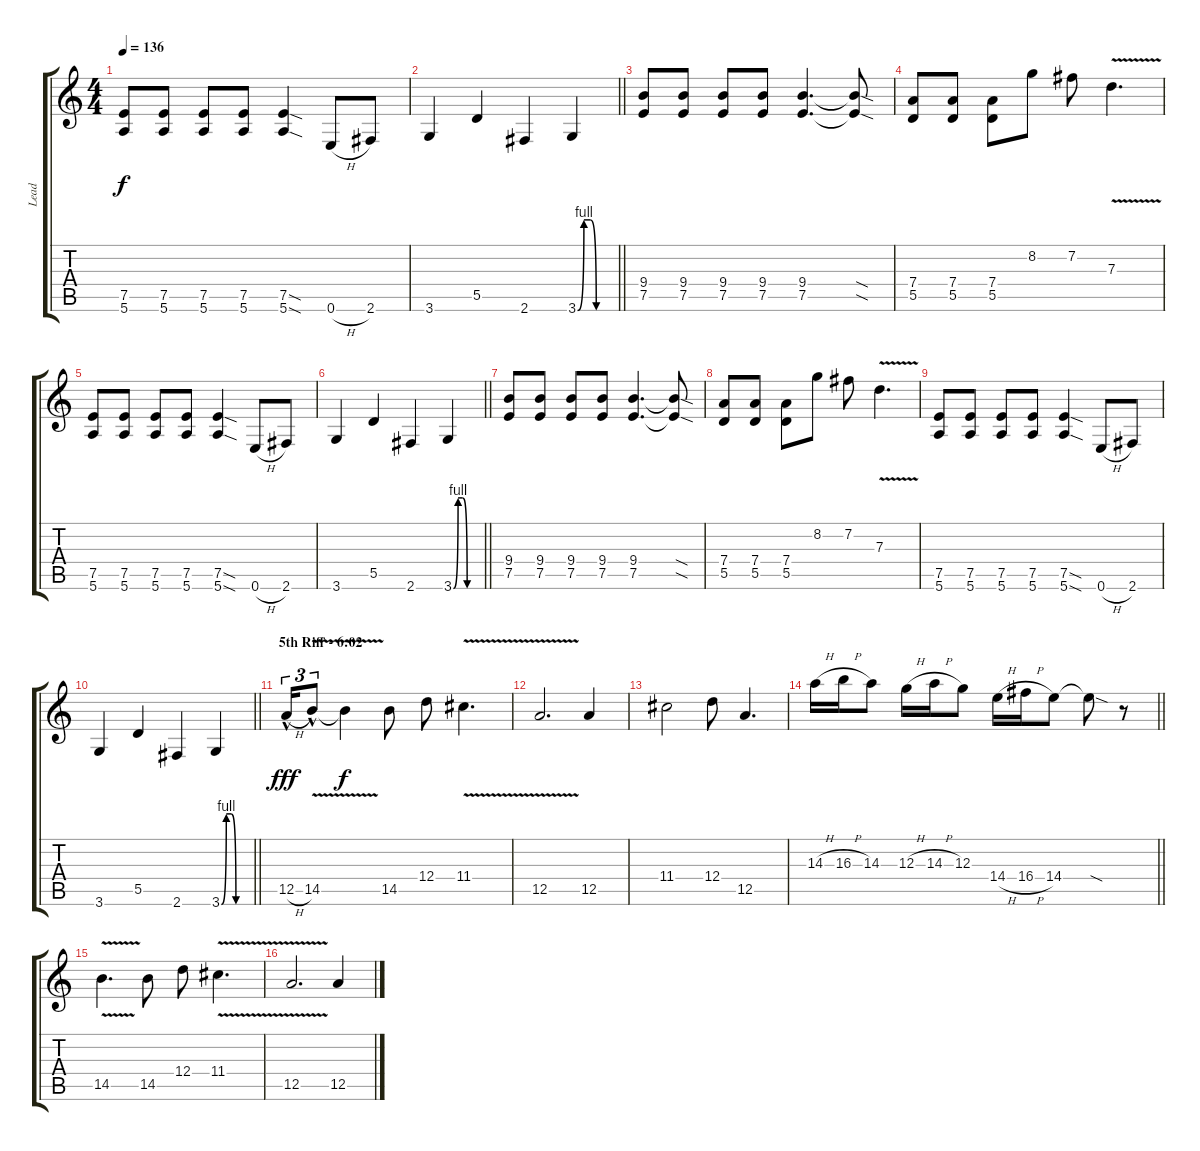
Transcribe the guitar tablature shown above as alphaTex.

\track ("Lead" "Lead") {instrument distortionguitar}
\staff {score tabs}
\tuning (E4 B3 G3 D3 A2 E2) {hide}
\ts (4 4)
\tempo 136
\clef g2
\ks c
(7.5 5.6).8{dy f} (7.5 5.6).8 (7.5 5.6).8 (7.5 5.6).8 (7.5{sod} 5.6{sod}).4 0.6{h}.8 2.6.8 |
\barLineRight lightlight
3.6.4 5.5.4 2.6.4 3.6{be (custom 0 0 10 4 20 4 30 0 60 0)}.4 |
(9.4 7.5).8 (9.4 7.5).8 (9.4 7.5).8 (9.4 7.5).8 (9.4 7.5).4{d} (9.4{sod t} 7.5{sod t}).8 |
(7.4 5.5).8 (7.4 5.5).8 (7.4 5.5).8 8.2.8 7.2.8 7.3{v}.4{d} |
(7.5 5.6).8 (7.5 5.6).8 (7.5 5.6).8 (7.5 5.6).8 (7.5{sod} 5.6{sod}).4 0.6{h}.8 2.6.8 |
\barLineRight lightlight
3.6.4 5.5.4 2.6.4 3.6{be (custom 0 0 10 4 20 4 30 0 60 0)}.4 |
(9.4 7.5).8 (9.4 7.5).8 (9.4 7.5).8 (9.4 7.5).8 (9.4 7.5).4{d} (9.4{sod t} 7.5{sod t}).8 |
(7.4 5.5).8 (7.4 5.5).8 (7.4 5.5).8 8.2.8 7.2.8 7.3{v}.4{d} |
(7.5 5.6).8 (7.5 5.6).8 (7.5 5.6).8 (7.5 5.6).8 (7.5{sod} 5.6{sod}).4 0.6{h}.8 2.6.8 |
\barLineRight lightlight
3.6.4 5.5.4 2.6.4 3.6{be (custom 0 0 10 4 20 4 30 0 60 0)}.4 |
\section ("" "5th Riff - 6:02")
12.5{h hac}.16{tu (3 2) dy fff} 14.5{v hac}.8{tu (3 2)} 14.5{t}.4{dy f} 14.5.8 12.4.8 11.4{v}.4{d} |
12.5{v}.2{d} 12.5.4 |
11.4.2 12.4.8 12.5.4{d} |
\barLineRight lightlight
14.3{h}.16 16.3{h}.16 14.3.8 12.3{h}.16 14.3{h}.16 12.3.8 14.4{h}.16 16.4{h}.16 14.4.8 14.4{sod t}.8 r.8 |
14.5{v}.4{d} 14.5.8 12.4.8 11.4{v}.4{d} |
12.5{v}.2{d} 12.5.4
